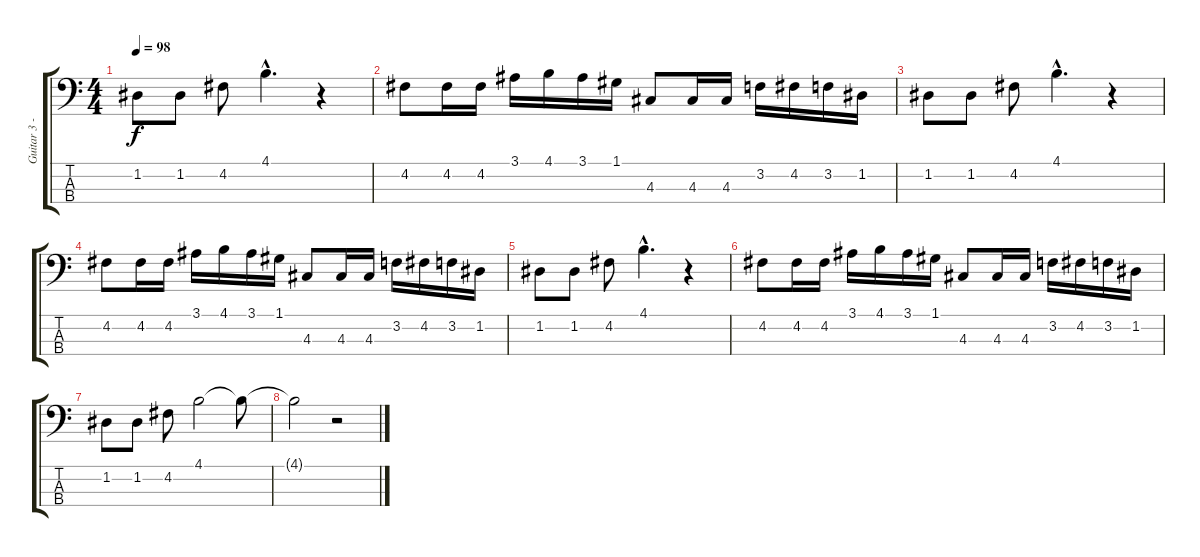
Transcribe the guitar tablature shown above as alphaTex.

\track ("Guitar 3 - Bass" "Guitar 3 -") {instrument fretlessbass}
\staff {score tabs}
\tuning (G2 D2 A1 E1) {hide}
\ts (4 4)
\tempo 98
\clef f4
\ks c
1.2.8{dy f} 1.2.8 4.2.8 4.1{hac}.4{d} r.4 |
4.2.8 4.2.16 4.2.16 3.1.16 4.1.16 3.1.16 1.1.16 4.3.8 4.3.16 4.3.16 3.2.16 4.2.16 3.2.16 1.2.16 |
1.2.8 1.2.8 4.2.8 4.1{hac}.4{d} r.4 |
4.2.8 4.2.16 4.2.16 3.1.16 4.1.16 3.1.16 1.1.16 4.3.8 4.3.16 4.3.16 3.2.16 4.2.16 3.2.16 1.2.16 |
1.2.8 1.2.8 4.2.8 4.1{hac}.4{d} r.4 |
4.2.8 4.2.16 4.2.16 3.1.16 4.1.16 3.1.16 1.1.16 4.3.8 4.3.16 4.3.16 3.2.16 4.2.16 3.2.16 1.2.16 |
1.2.8 1.2.8 4.2.8 4.1.2 4.1{t}.8 |
4.1{t}.2 r.2
